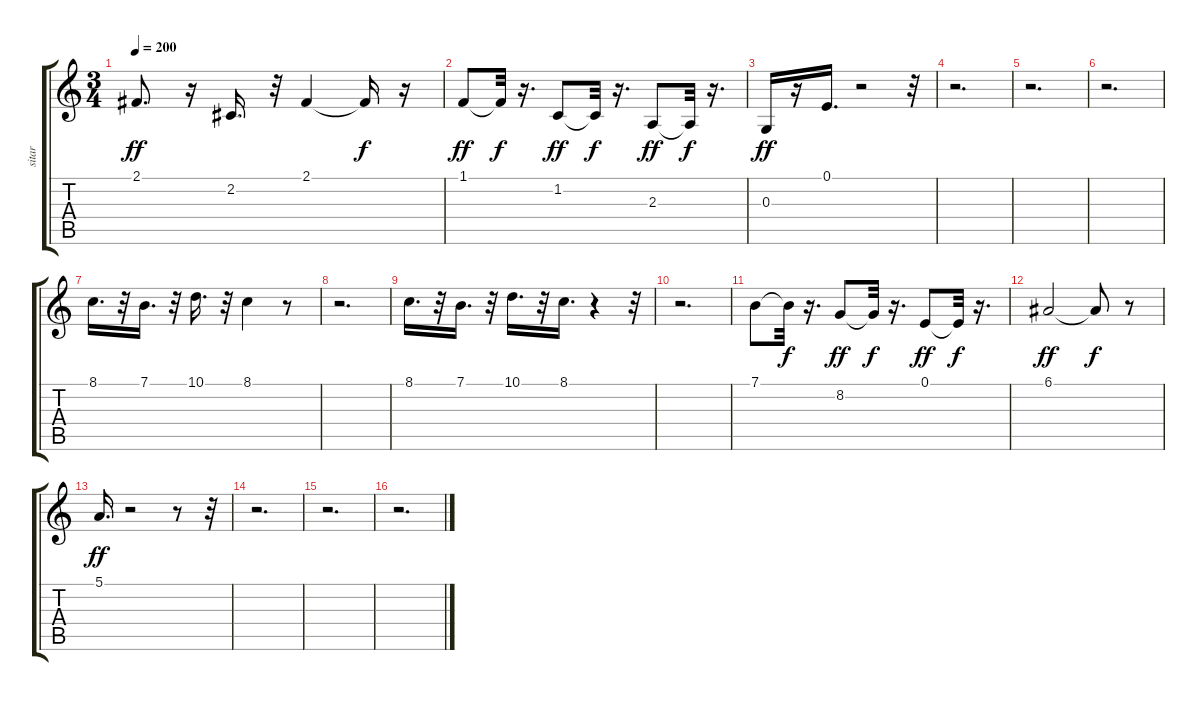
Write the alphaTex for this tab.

\track (" sitar" " sitar") {instrument sitar}
\staff {score tabs}
\tuning (E4 B3 G3 D3 A2 E2) {hide}
\ts (3 4)
\tempo 200
\clef g2
\ks c
2.1.8{d dy ff} r.16 2.2.16{d} r.32 2.1.4 2.1{t}.16{dy f} r.16 |
1.1.8{dy ff} 1.1{t}.32{dy f} r.16{d} 1.2.8{dy ff} 1.2{t}.32{dy f} r.16{d} 2.3.8{dy ff} 2.3{t}.32{dy f} r.16{d} |
0.3.16{dy ff} r.16 0.1.16{d} r.2 r.32 |
r.2{d} |
r.2{d} |
r.2{d} |
8.1.16{d} r.32 7.1.16{d} r.32 10.1.16{d} r.32 8.1.4 r.8 |
r.2{d} |
8.1.16{d} r.32 7.1.16{d} r.32 10.1.16{d} r.32 8.1.16{d} r.4 r.32 |
r.2{d} |
7.1.8 7.1{t}.32{dy f} r.16{d} 8.2.8{dy ff} 8.2{t}.32{dy f} r.16{d} 0.1.8{dy ff} 0.1{t}.32{dy f} r.16{d} |
6.1.2{dy ff} 6.1{t}.8{dy f} r.8 |
5.1.16{d dy ff} r.2 r.8 r.32 |
r.2{d} |
r.2{d} |
r.2{d}
